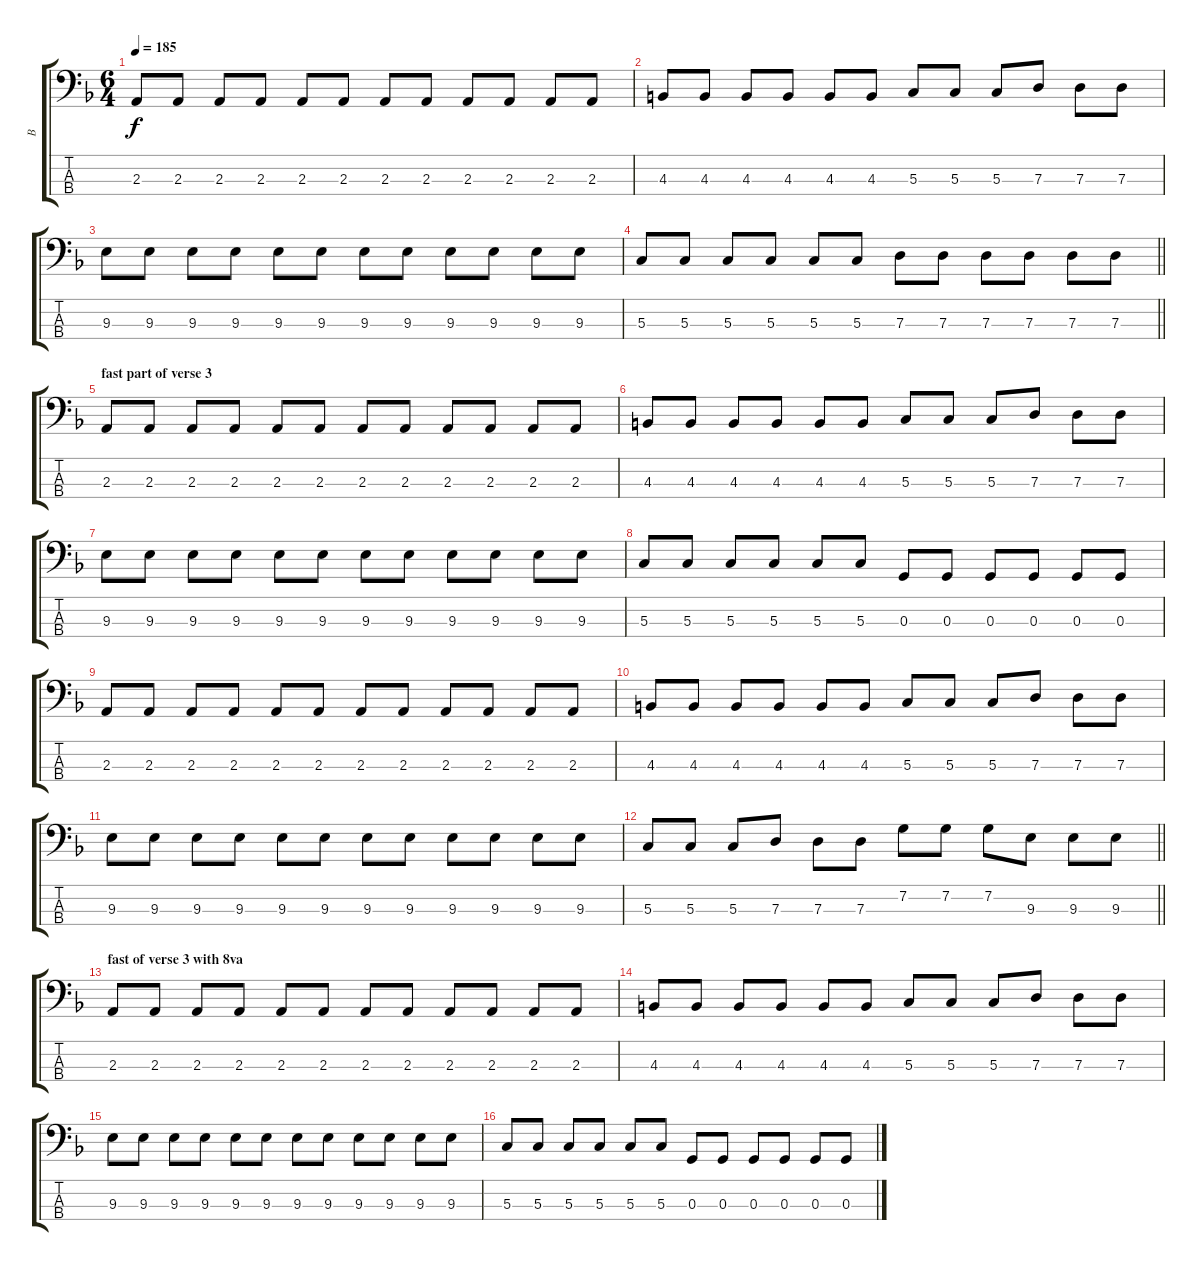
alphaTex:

\track ("B" "B") {instrument electricbassfinger}
\staff {score tabs}
\tuning (F2 C2 G1 D1) {hide}
\ts (6 4)
\tempo 185
\clef f4
\ks dminor
2.3.8{dy f} 2.3.8 2.3.8 2.3.8 2.3.8 2.3.8 2.3.8 2.3.8 2.3.8 2.3.8 2.3.8 2.3.8 |
4.3.8 4.3.8 4.3.8 4.3.8 4.3.8 4.3.8 5.3.8 5.3.8 5.3.8 7.3.8 7.3.8 7.3.8 |
9.3.8 9.3.8 9.3.8 9.3.8 9.3.8 9.3.8 9.3.8 9.3.8 9.3.8 9.3.8 9.3.8 9.3.8 |
\barLineRight lightlight
5.3.8 5.3.8 5.3.8 5.3.8 5.3.8 5.3.8 7.3.8 7.3.8 7.3.8 7.3.8 7.3.8 7.3.8 |
\section ("" "fast part of verse 3")
2.3.8 2.3.8 2.3.8 2.3.8 2.3.8 2.3.8 2.3.8 2.3.8 2.3.8 2.3.8 2.3.8 2.3.8 |
4.3.8 4.3.8 4.3.8 4.3.8 4.3.8 4.3.8 5.3.8 5.3.8 5.3.8 7.3.8 7.3.8 7.3.8 |
9.3.8 9.3.8 9.3.8 9.3.8 9.3.8 9.3.8 9.3.8 9.3.8 9.3.8 9.3.8 9.3.8 9.3.8 |
5.3.8 5.3.8 5.3.8 5.3.8 5.3.8 5.3.8 0.3.8 0.3.8 0.3.8 0.3.8 0.3.8 0.3.8 |
2.3.8 2.3.8 2.3.8 2.3.8 2.3.8 2.3.8 2.3.8 2.3.8 2.3.8 2.3.8 2.3.8 2.3.8 |
4.3.8 4.3.8 4.3.8 4.3.8 4.3.8 4.3.8 5.3.8 5.3.8 5.3.8 7.3.8 7.3.8 7.3.8 |
9.3.8 9.3.8 9.3.8 9.3.8 9.3.8 9.3.8 9.3.8 9.3.8 9.3.8 9.3.8 9.3.8 9.3.8 |
\barLineRight lightlight
5.3.8 5.3.8 5.3.8 7.3.8 7.3.8 7.3.8 7.2.8 7.2.8 7.2.8 9.3.8 9.3.8 9.3.8 |
\section ("" "fast of verse 3 with 8va")
2.3.8 2.3.8 2.3.8 2.3.8 2.3.8 2.3.8 2.3.8 2.3.8 2.3.8 2.3.8 2.3.8 2.3.8 |
4.3.8 4.3.8 4.3.8 4.3.8 4.3.8 4.3.8 5.3.8 5.3.8 5.3.8 7.3.8 7.3.8 7.3.8 |
9.3.8 9.3.8 9.3.8 9.3.8 9.3.8 9.3.8 9.3.8 9.3.8 9.3.8 9.3.8 9.3.8 9.3.8 |
5.3.8 5.3.8 5.3.8 5.3.8 5.3.8 5.3.8 0.3.8 0.3.8 0.3.8 0.3.8 0.3.8 0.3.8
